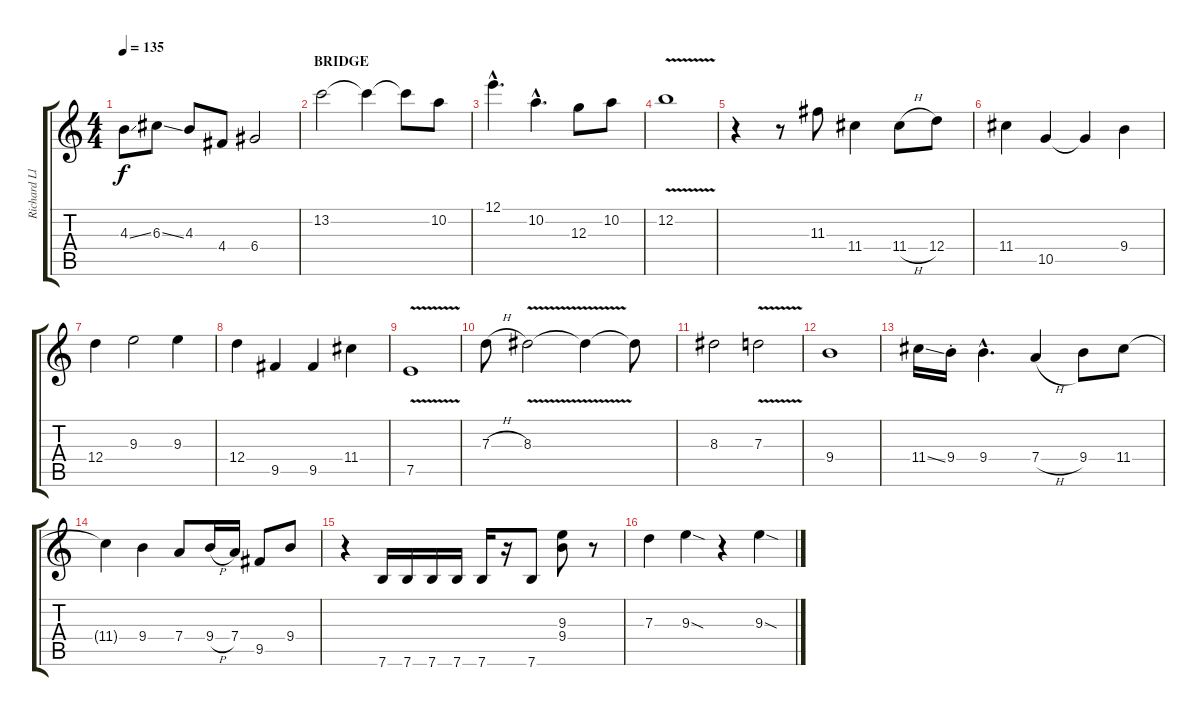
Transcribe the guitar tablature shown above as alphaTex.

\track ("Richard Lloyd" "Richard Ll") {instrument distortionguitar}
\staff {score tabs}
\tuning (E4 B3 G3 D3 A2 E2) {hide}
\ts (4 4)
\tempo 135
\clef g2
\ks c
4.3{ss}.8{dy f} 6.3{ss}.8 4.3.8 4.4.8 6.4.2 |
\section ("" "BRIDGE")
13.2.2 13.2{t}.4 13.2{t}.8 10.2.8 |
12.1{hac}.4{d} 10.2{hac}.4{d} 12.3.8 10.2.8 |
12.2{v}.1 |
r.4 r.8 11.3.8 11.4.4 11.4{h}.8 12.4.8 |
11.4.4 10.5.4 10.5{t}.4 9.4.4 |
12.4.4 9.3.2 9.3.4 |
12.4.4 9.5.4 9.5.4 11.4.4 |
7.5{v}.1 |
7.3{h}.8 8.3{v}.2 8.3{t}.4 8.3{t}.8 |
8.3.2 7.3{v}.2 |
9.4.1 |
11.4{ss}.16 9.4{st}.16 9.4{hac}.4{d} 7.4{h}.4 9.4.8 11.4.8 |
11.4{t}.4 9.4.4 7.4.8 9.4{h}.16 7.4.16 9.5.8 9.4.8 |
r.4 7.6.16 7.6.16 7.6.16 7.6.16 7.6.16 r.16 7.6.8 (9.3 9.4).8 r.8 |
7.3.4 9.3{sod}.4 r.4 9.3{sod}.4
